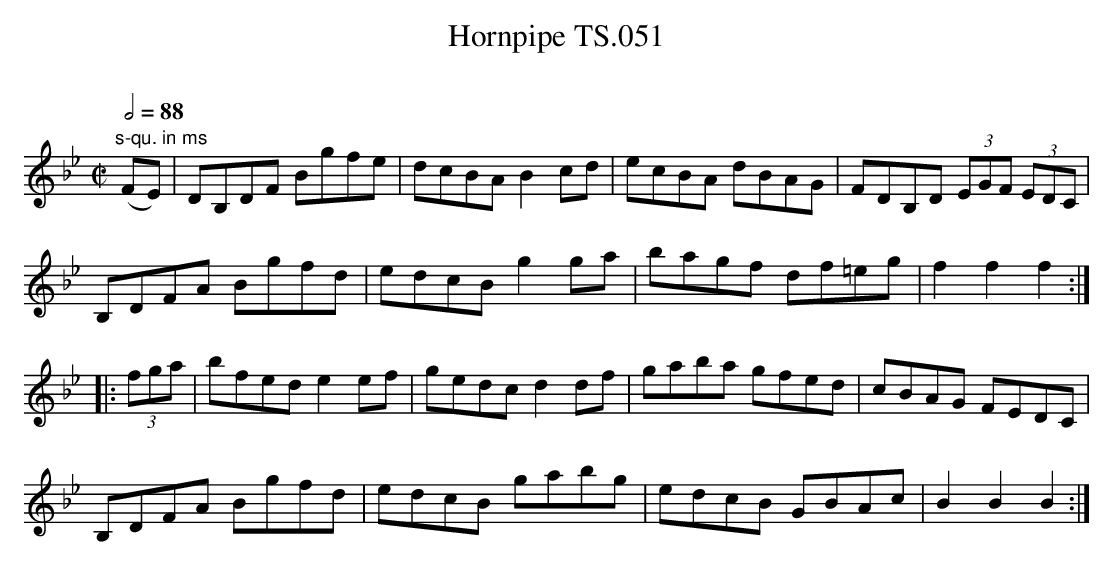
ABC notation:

X:1
T:Hornpipe TS.051
M:C|
L:1/8
Q:1/2=88
O:
K:Bb
"s-qu. in ms"(FE)|DB,DF Bgfe|dcBA B2cd|ecBA dBAG|FDB,D (3EGF (3EDC|
B,DFA Bgfd|edcB g2ga|bagf df=eg|f2f2f2:|
|:(3fga|bfed e2ef|gedcd2df|gaba gfed|cBAG FEDC|
B,DFA Bgfd|edcB gabg|edcB GBAc|B2B2B2:|]
